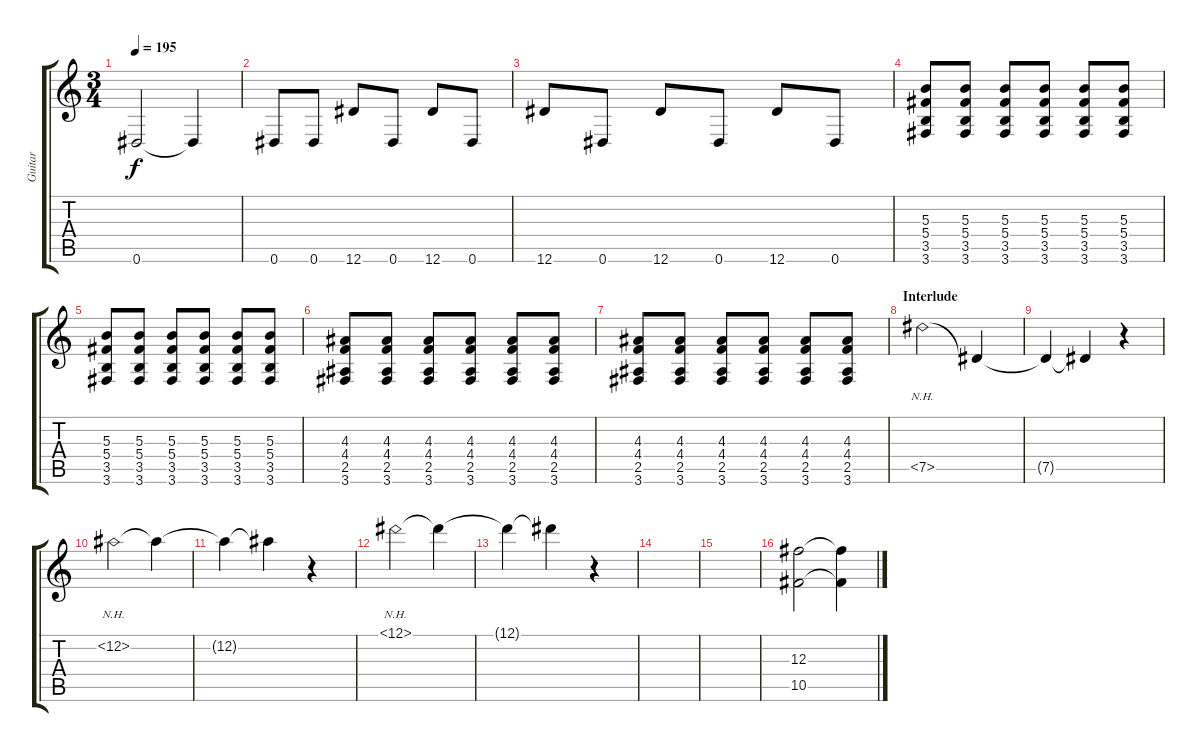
\track ("Guitar" "Guitar") {instrument acousticguitarnylon}
\staff {score tabs}
\tuning (Eb4 Bb3 Gb3 Db3 Ab2 Eb2) {hide}
\ts (3 4)
\tempo 195
\clef g2
\ks c
0.6.2{dy f} 0.6{t}.4 |
0.6.8 0.6.8 12.6.8 0.6.8 12.6.8 0.6.8 |
12.6.8 0.6.8 12.6.8 0.6.8 12.6.8 0.6.8 |
(5.3 5.4 3.5 3.6).8 (5.3 5.4 3.5 3.6).8 (5.3 5.4 3.5 3.6).8 (5.3 5.4 3.5 3.6).8 (5.3 5.4 3.5 3.6).8 (5.3 5.4 3.5 3.6).8 |
(5.3 5.4 3.5 3.6).8 (5.3 5.4 3.5 3.6).8 (5.3 5.4 3.5 3.6).8 (5.3 5.4 3.5 3.6).8 (5.3 5.4 3.5 3.6).8 (5.3 5.4 3.5 3.6).8 |
(4.3 4.4 2.5 3.6).8 (4.3 4.4 2.5 3.6).8 (4.3 4.4 2.5 3.6).8 (4.3 4.4 2.5 3.6).8 (4.3 4.4 2.5 3.6).8 (4.3 4.4 2.5 3.6).8 |
(4.3 4.4 2.5 3.6).8 (4.3 4.4 2.5 3.6).8 (4.3 4.4 2.5 3.6).8 (4.3 4.4 2.5 3.6).8 (4.3 4.4 2.5 3.6).8 (4.3 4.4 2.5 3.6).8 |
\section ("" "Interlude")
7.5{nh}.2{instrument acousticguitarnylon} 7.5{t}.4 |
7.5{t}.4 7.5{t}.4 r.4 |
12.2{nh}.2 12.2{t}.4 |
12.2{t}.4 12.2{t}.4 r.4 |
12.1{nh}.2 12.1{t}.4 |
12.1{t}.4 12.1{t}.4 r.4 |
|
|
(12.3 10.5).2 (12.3{t} 10.5{t}).4
